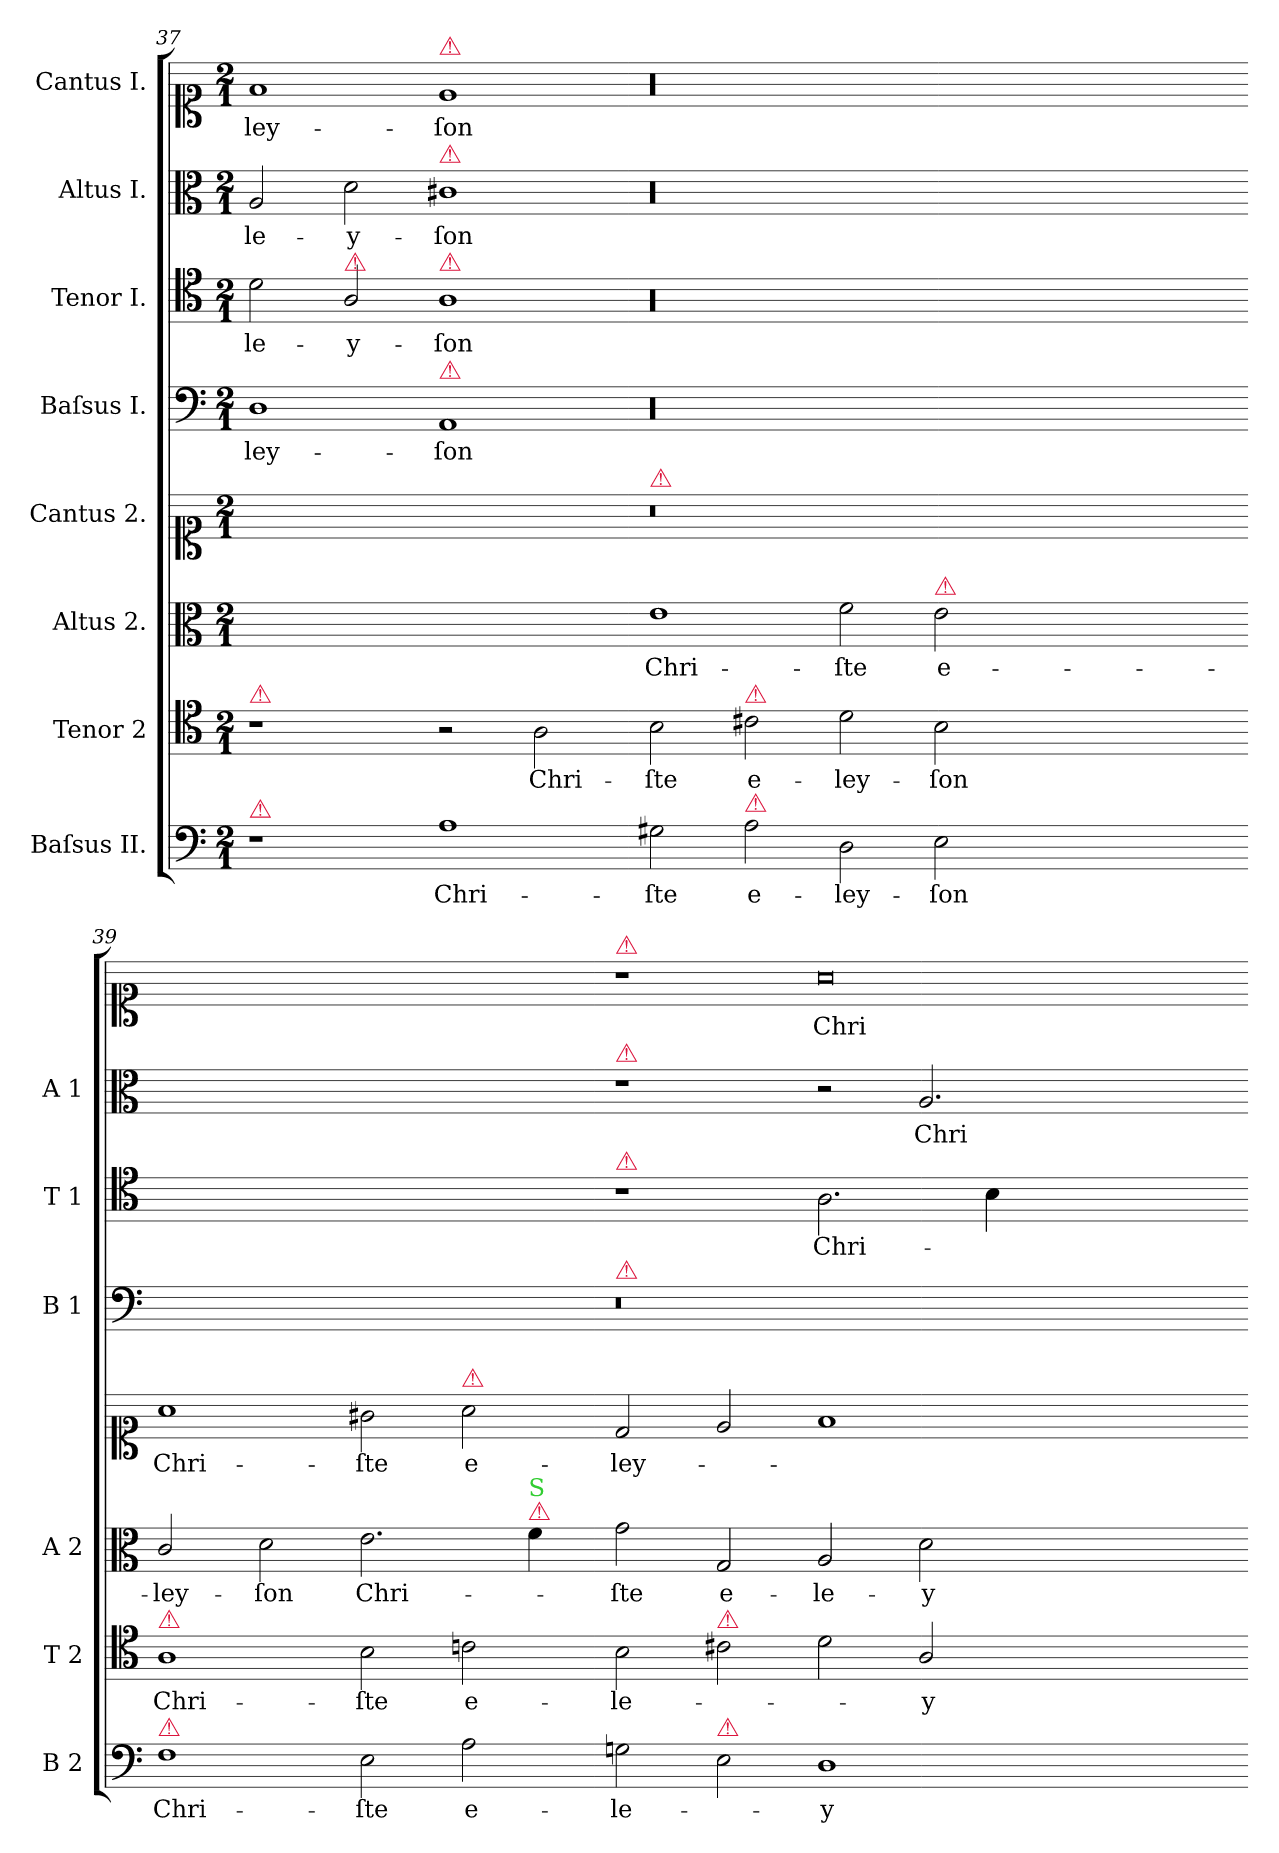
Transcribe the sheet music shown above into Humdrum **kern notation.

**kern	**text	**kern	**text	**kern	**text	**kern	**text	**kern	**text	**kern	**text	**kern	**text	**kern	**text
*part8	*part8	*part7	*part7	*part6	*part6	*part5	*part5	*part4	*part4	*part3	*part3	*part2	*part2	*part1	*part1
*staff8	*staff8	*staff7	*staff7	*staff6	*staff6	*staff5	*staff5	*staff4	*staff4	*staff3	*staff3	*staff2	*staff2	*staff1	*staff1
*I"Baſsus II.	*	*I"Tenor 2	*	*I"Altus 2.	*	*I"Cantus 2.	*	*I"Baſsus I.	*	*I"Tenor I.	*	*I"Altus I.	*	*I"Cantus I.	*
*I'B 2	*	*I'T 2	*	*I'A 2	*	*	*	*I'B 1	*	*I'T 1	*	*I'A 1	*	*	*
*clefF4	*	*clefC4	*	*clefC3	*	*clefC1	*	*clefF4	*	*clefC4	*	*clefC3	*	*clefC1	*
*k[]	*	*k[]	*	*k[]	*	*k[]	*	*k[]	*	*k[]	*	*k[]	*	*k[]	*
*a:	*	*a:	*	*a:	*	*a:	*	*a:	*	*a:	*	*a:	*	*a:	*
*M2/1	*	*M2/1	*	*M2/1	*	*M2/1	*	*M2/1	*	*M2/1	*	*M2/1	*	*M2/1	*
=37	=37	=37	=37	=37	=37	=37	=37	=37	=37	=37	=37	=37	=37	=37	=37
!	!	!LO:TX:a:color=crimson:t=⚠	!	!	!	!	!	!	!	!	!	!	!	!	!
!LO:TX:a:color=crimson:t=⚠	!	!	!	!	!	!	!	!	!	!	!	!	!	!	!
!	!	!	!	!	!	!	!	!	!LO:LY:i	!	!LO:LY:i	!	!LO:LY:i	!	!
1r	.	1r	.	0ryy	.	0ryy	.	1D	-ley-	2d\	-le-	2A/	-le-	1f	-ley-
!	!	!	!	!	!	!	!	!	!	!LO:TX:a:color=crimson:t=⚠	!	!	!	!	!
!	!	!	!	!	!	!	!	!	!	!	!LO:LY:i	!	!LO:LY:i	!	!
.	.	.	.	.	.	.	.	.	.	2A/	-y-	2d\	-y-	.	.
!	!	!	!	!	!	!	!	!	!	!	!	!	!	!LO:TX:a:color=crimson:t=⚠	!
!	!	!	!	!	!	!	!	!	!	!	!	!LO:TX:a:color=crimson:t=⚠	!	!	!
!	!	!	!	!	!	!	!	!	!	!LO:TX:a:color=crimson:t=⚠	!	!	!	!	!
!	!	!	!	!	!	!	!	!LO:TX:a:color=crimson:t=⚠	!	!	!	!	!	!	!
!	!	!	!	!	!	!	!	!	!LO:LY:i	!	!LO:LY:i	!	!LO:LY:i	!	!
1A	Chri-	2r	.	.	.	.	.	1AA	-ſon	1A	-ſon	1c#X	-ſon	1e	-ſon
.	.	2A\	Chri-	.	.	.	.	.	.	.	.	.	.	.	.
=38-	=38-	=38-	=38-	=38-	=38-	=38-	=38-	=38-	=38-	=38-	=38-	=38-	=38-	=38-	=38-
!	!	!	!	!	!	!LO:TX:a:color=crimson:t=⚠	!	!	!	!	!	!	!	!	!
2G#X\	-ſte	2B\	-ſte	1e	Chri-	0r	.	00r	.	00r	.	00r	.	00r	.
!	!	!LO:TX:a:color=crimson:t=⚠	!	!	!	!	!	!	!	!	!	!	!	!	!
!LO:TX:a:color=crimson:t=⚠	!	!	!	!	!	!	!	!	!	!	!	!	!	!	!
2A\	e-	2c#X\	e-	.	.	.	.	.	.	.	.	.	.	.	.
2D\	-ley-	2d\	-ley-	2f\	-ſte	.	.	.	.	.	.	.	.	.	.
!	!	!	!	!LO:TX:a:color=crimson:t=⚠	!	!	!	!	!	!	!	!	!	!	!
2E\	-ſon	2B\	-ſon	2e\	e-	.	.	.	.	.	.	.	.	.	.
0ryy	.	0ryy	.	0ryy	.	0ryy	.	.	.	.	.	.	.	.	.
=39-	=39-	=39-	=39-	=39-	=39-	=39-	=39-	=39-	=39-	=39-	=39-	=39-	=39-	=39-	=39-
!	!	!LO:TX:a:color=crimson:t=⚠	!	!	!	!	!	!	!	!	!	!	!	!	!
!LO:TX:a:color=crimson:t=⚠	!	!	!	!	!	!	!	!	!	!	!	!	!	!	!
!	!LO:LY:i	!	!LO:LY:i	!	!	!	!	!	!	!	!	!	!	!	!
1F	Chri-	1A	Chri-	2c/	-ley-	1a	Chri-	0ryy	.	0ryy	.	0ryy	.	0ryy	.
.	.	.	.	2d\	-ſon	.	.	.	.	.	.	.	.	.	.
!	!LO:LY:i	!	!LO:LY:i	!	!LO:LY:i	!	!	!	!	!	!	!	!	!	!
2E\	-ſte	2B\	-ſte	2.e\	Chri-	2g#X\	-ſte	.	.	.	.	.	.	.	.
!	!	!	!	!	!	!LO:TX:a:color=crimson:t=⚠	!	!	!	!	!	!	!	!	!
!	!LO:LY:i	!	!LO:LY:i	!	!	!	!	!	!	!	!	!	!	!	!
2A\	e-	2cn\	e-	.	.	2a\	e-	.	.	.	.	.	.	.	.
!	!	!	!	!LO:TX:a:color=crimson:t=⚠	!	!	!	!	!	!	!	!	!	!	!
!	!	!	!	!LO:TX:a:color=limegreen:t=S	!	!	!	!	!	!	!	!	!	!	!
.	.	.	.	4f\	.	.	.	.	.	.	.	.	.	.	.
=40-	=40-	=40-	=40-	=40-	=40-	=40-	=40-	=40-	=40-	=40-	=40-	=40-	=40-	=40-	=40-
!	!	!	!	!	!	!	!	!	!	!	!	!	!	!LO:TX:a:color=crimson:t=⚠	!
!	!	!	!	!	!	!	!	!	!	!	!	!LO:TX:a:color=crimson:t=⚠	!	!	!
!	!	!	!	!	!	!	!	!	!	!LO:TX:a:color=crimson:t=⚠	!	!	!	!	!
!	!	!	!	!	!	!	!	!LO:TX:a:color=crimson:t=⚠	!	!	!	!	!	!	!
!	!LO:LY:i	!	!LO:LY:i	!	!LO:LY:i	!	!	!	!	!	!	!	!	!	!
2Gn\	-le-	2B\	-le-	2g\	-ſte	2d/	-ley-	0r	.	1r	.	1r	.	1r	.
!	!	!LO:TX:a:color=crimson:t=⚠	!	!	!	!	!	!	!	!	!	!	!	!	!
!LO:TX:a:color=crimson:t=⚠	!	!	!	!	!	!	!	!	!	!	!	!	!	!	!
!	!	!	!	!	!LO:LY:i	!	!	!	!	!	!	!	!	!	!
2E\	.	2c#X\	.	2G/	e-	2e/	.	.	.	.	.	.	.	.	.
!	!LO:LY:i	!	!	!	!LO:LY:i	!	!	!	!	!	!LO:LY:i	!	!	!	!
1D	-y-	2d\	.	2A/	-le-	1f	.	.	.	2.A\	Chri-	2r	.	0a	Chri-
!	!	!	!LO:LY:i	!	!LO:LY:i	!	!	!	!	!	!	!	!LO:LY:i	!	!
.	.	2A/	-y-	2d\	-y-	.	.	.	.	.	.	2.A/	Chri-	.	.
.	.	.	.	.	.	.	.	.	.	4B\	.	.	.	.	.
1ryy	.	1ryy	.	1ryy	.	1ryy	.	1ryy	.	1ryy	.	.	.	.	.
.	.	.	.	.	.	.	.	.	.	.	.	2.ryy	.	.	.
=-	=-	=-	=-	=-	=-	=-	=-	=-	=-	=-	=-	=-	=-	=-	=-
*-	*-	*-	*-	*-	*-	*-	*-	*-	*-	*-	*-	*-	*-	*-	*-
